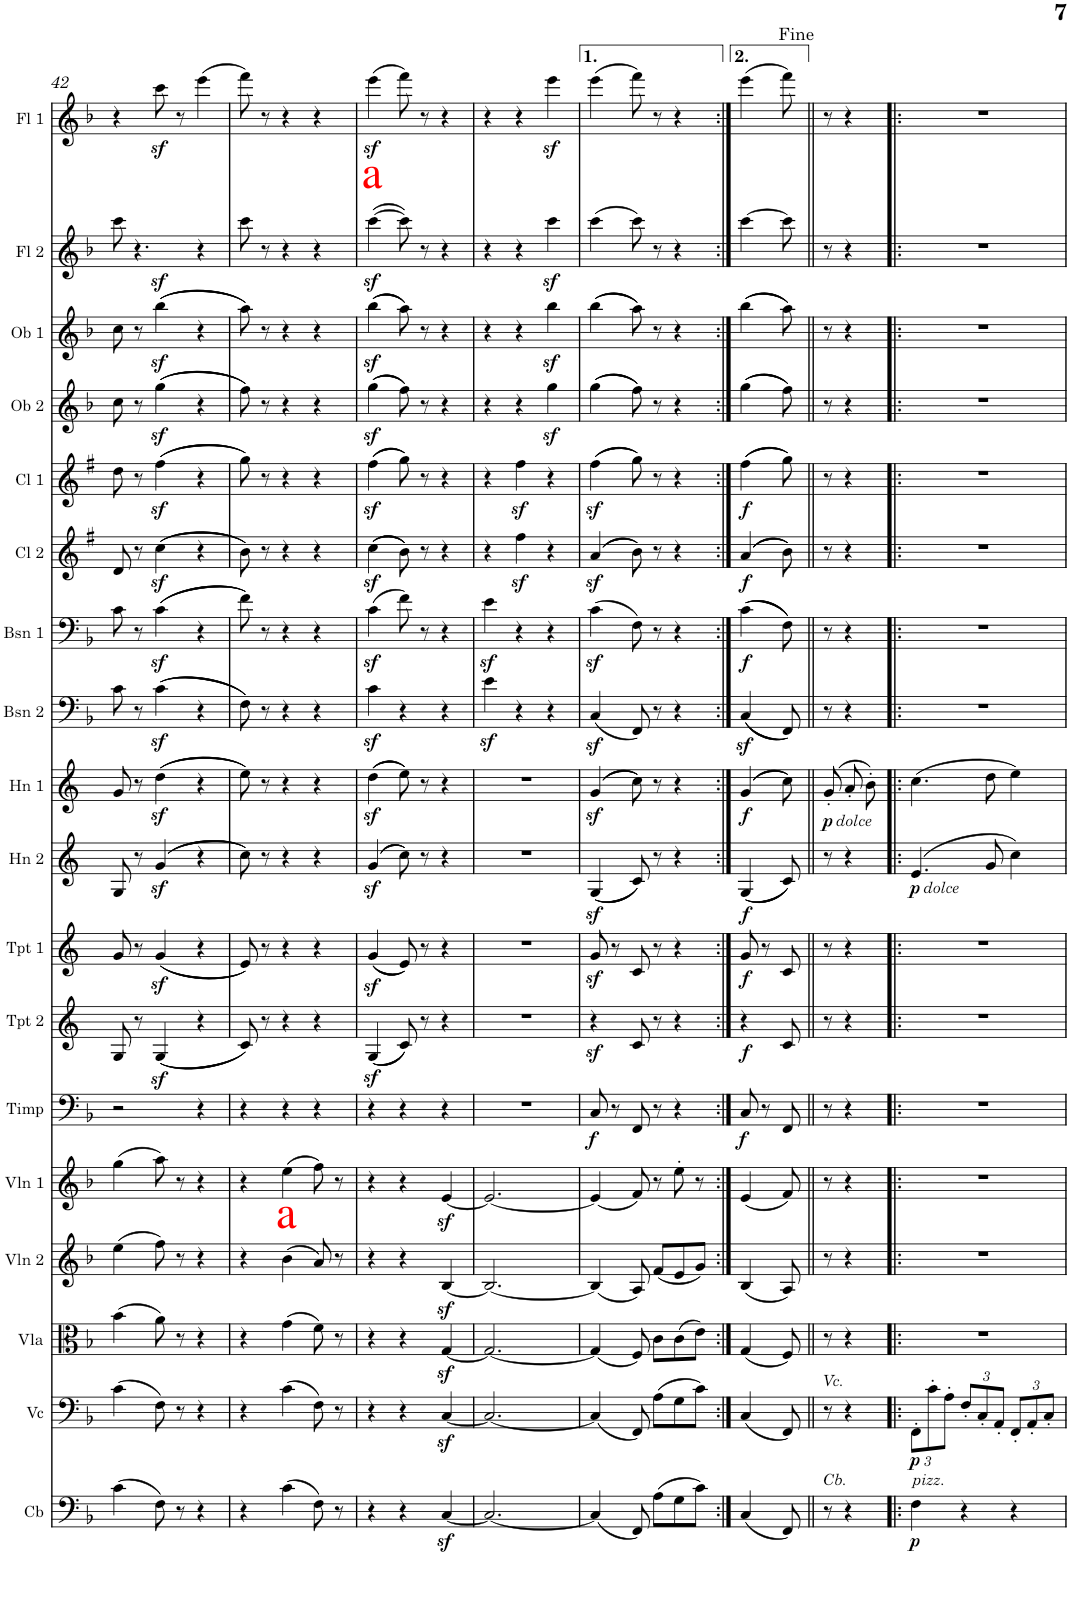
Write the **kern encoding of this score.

**kern	**dynam	**kern	**dynam	**kern	**kern	**kern	**text	**kern	**dynam	**kern	**dynam	**kern	**dynam	**kern	**dynam	**kern	**dynam	**kern	**kern	**dynam	**kern	**dynam	**kern	**dynam	**kern	**kern	**kern	**dynam	**kern	**text
*part18	*part18	*part17	*part17	*part16	*part15	*part14	*part14	*part13	*part13	*part12	*part12	*part11	*part11	*part10	*part10	*part9	*part9	*part8	*part7	*part7	*part6	*part6	*part5	*part5	*part4	*part3	*part2	*part2	*part1	*part1
*staff18	*staff18	*staff17	*staff17	*staff16	*staff15	*staff14	*staff14	*staff13	*staff13	*staff12	*staff12	*staff11	*staff11	*staff10	*staff10	*staff9	*staff9	*staff8	*staff7	*staff7	*staff6	*staff6	*staff5	*staff5	*staff4	*staff3	*staff2	*staff2	*staff1	*staff1
*I"Contrabass	*	*I"Violoncello	*	*I"Viola	*I"Violin 2	*I"Violin 1	*	*I"Timpani	*	*I"F Trumpet 2	*	*I"F Trumpet 1	*	*I"F Horn 2	*	*I"F Horn 1	*	*I"Bassoon 2	*I"Bassoon 1	*	*I"Bb Clarinet 2	*	*I"Bb Clarinet 1	*	*I"Oboe 2	*I"Oboe 1	*I"Flute 2	*	*I"Flute 1	*
*I'Cb	*	*I'Vc	*	*I'Vla	*I'Vln 2	*I'Vln 1	*	*I'Timp	*	*I'Tpt 2	*	*I'Tpt 1	*	*I'Hn 2	*	*I'Hn 1	*	*I'Bsn 2	*I'Bsn 1	*	*I'Cl 2	*	*I'Cl 1	*	*I'Ob 2	*I'Ob 1	*I'Fl 2	*	*I'Fl 1	*
!!LO:PB:g=z
*clefF4	*	*clefF4	*	*clefC3	*clefG2	*clefG2	*	*clefF4	*	*clefG2	*	*clefG2	*	*clefG2	*	*clefG2	*	*clefF4	*clefF4	*	*clefG2	*	*clefG2	*	*clefG2	*clefG2	*clefG2	*	*clefG2	*
*Trd7c12	*	*	*	*	*	*	*	*	*	*Trd-3c-5	*	*Trd-3c-5	*	*Trd4c7	*	*Trd4c7	*	*	*	*	*Trd1c2	*	*Trd1c2	*	*	*	*	*	*	*
*k[b-]	*	*k[b-]	*	*k[b-]	*k[b-]	*k[b-]	*	*k[b-]	*	*k[]	*	*k[]	*	*k[]	*	*k[]	*	*k[b-]	*k[b-]	*	*k[f#]	*	*k[f#]	*	*k[b-]	*k[b-]	*k[b-]	*	*k[b-]	*
*M3/4	*	*M3/4	*	*M3/4	*M3/4	*M3/4	*	*M3/4	*	*M3/4	*	*M3/4	*	*M3/4	*	*M3/4	*	*M3/4	*M3/4	*	*M3/4	*	*M3/4	*	*M3/4	*M3/4	*M3/4	*	*M3/4	*
=42	=42	=42	=42	=42	=42	=42	=42	=42	=42	=42	=42	=42	=42	=42	=42	=42	=42	=42	=42	=42	=42	=42	=42	=42	=42	=42	=42	=42	=42	=42
*	*	*	*	*	*	*	*	*	*	*	*	*	*	*	*	*	*	*	*	*	*	*	*	*	*	*	*^	*	*	*
(4c\	.	(4c\	.	(4b-\	(4ee\	(4gg\	.	2r	.	8G/	.	8g/	.	8G/	.	8g/	.	8c\	8c\	.	8d/	.	8dd\	.	8cc\	8cc\	8ccc\	4ryy	.	4r	.
.	.	.	.	.	.	.	.	.	.	8r	.	8r	.	8r	.	8r	.	8r	8r	.	8r	.	8r	.	8r	8r	4.r	.	.	.	.
!	!	!	!	!	!	!	!	!	!	!	!	!	!	!	!	!	!	!	!	!	!	!	!	!	!	!	!	!	!LO:DY:b	!	!
8F\)	.	8F\)	.	8a\)	8ff\)	8aa\)	.	.	.	((4Gz</	.	((4gz</	.	((4gz</	.	((4ddz<\	.	((4cz<\	((4cz<\	.	((4ccz<\	.	((4ff#z<\	.	((4ggz<\	((4bb-z<\	.	2ryy	sf	8cccz<\	.
8r	.	8r	.	8r	8r	8r	.	.	.	.	.	.	.	.	.	.	.	.	.	.	.	.	.	.	.	.	.	.	.	8r	.
4r	.	4r	.	4r	4r	4r	.	4r	.	4r	.	4r	.	4r	.	4r	.	4r	4r	.	4r	.	4r	.	4r	4r	4r	.	.	(4eee\	.
*	*	*	*	*	*	*	*	*	*	*	*	*	*	*	*	*	*	*	*	*	*	*	*	*	*	*	*v	*v	*	*	*
=43	=43	=43	=43	=43	=43	=43	=43	=43	=43	=43	=43	=43	=43	=43	=43	=43	=43	=43	=43	=43	=43	=43	=43	=43	=43	=43	=43	=43	=43	=43
4r	.	4r	.	4r	4r	4r	.	4r	.	8c/))	.	8e/))	.	8cc\))	.	8ee\))	.	8F\))	8f\))	.	8b\))	.	8gg\))	.	8ff\))	8aa\))	8ccc\	.	8fff\)	.
.	.	.	.	.	.	.	.	.	.	8r	.	8r	.	8r	.	8r	.	8r	8r	.	8r	.	8r	.	8r	8r	8r	.	8r	.
!	!	!	!	!	!	!	!LO:LY:b:color=#FF0000	!	!	!	!	!	!	!	!	!	!	!	!	!	!	!	!	!	!	!	!	!	!	!
(4c\	.	(4c\	.	(4g\	(4b-\	(4ee\	a	4r	.	4r	.	4r	.	4r	.	4r	.	4r	4r	.	4r	.	4r	.	4r	4r	4r	.	4r	.
8F\)	.	8F\)	.	8f\)	8a/)	8ff\)	.	4r	.	4r	.	4r	.	4r	.	4r	.	4r	4r	.	4r	.	4r	.	4r	4r	4r	.	4r	.
8r	.	8r	.	8r	8r	8r	.	.	.	.	.	.	.	.	.	.	.	.	.	.	.	.	.	.	.	.	.	.	.	.
=44	=44	=44	=44	=44	=44	=44	=44	=44	=44	=44	=44	=44	=44	=44	=44	=44	=44	=44	=44	=44	=44	=44	=44	=44	=44	=44	=44	=44	=44	=44
!	!	!	!	!	!	!	!	!	!	!	!	!	!	!	!	!	!	!	!	!	!	!	!	!	!	!	!	!	!	!LO:LY:b:color=#FF0000
4r	.	4r	.	4r	4r	4r	.	4r	.	((4Gz</	.	((4gz</	.	((4gz</	.	((4ddz<\	.	4cz<\	(4cz<\	.	((4ccz<\	.	((4ff#z<\	.	((4ggz<\	((4bb-z<\	([4cccz<\	.	(4eeez<\	a
4r	.	4r	.	4r	4r	4r	.	4r	.	8c/))	.	8e/))	.	8cc\))	.	8ee\))	.	4r	8f\)	.	8b\))	.	8gg\))	.	8ff\))	8aa\))	8ccc\])	.	8fff\)	.
.	.	.	.	.	.	.	.	.	.	8r	.	8r	.	8r	.	8r	.	.	8r	.	8r	.	8r	.	8r	8r	8r	.	8r	.
[4Cz</	.	[4Cz</	.	[4Gz</	[4B-z</	[4ez</	.	4r	.	4r	.	4r	.	4r	.	4r	.	4r	4r	.	4r	.	4r	.	4r	4r	4r	.	4r	.
=45	=45	=45	=45	=45	=45	=45	=45	=45	=45	=45	=45	=45	=45	=45	=45	=45	=45	=45	=45	=45	=45	=45	=45	=45	=45	=45	=45	=45	=45	=45
2.C/_	.	2.C/_	.	2.G/_	2.B-/_	2.e/_	.	2.r	.	2.r	.	2.r	.	2.r	.	2.r	.	4ez<\	4ez<\	.	4r	.	4r	.	4r	4r	4r	.	4r	.
.	.	.	.	.	.	.	.	.	.	.	.	.	.	.	.	.	.	4r	4r	.	4ff#z<\	.	4ff#z<\	.	4r	4r	4r	.	4r	.
.	.	.	.	.	.	.	.	.	.	.	.	.	.	.	.	.	.	4r	4r	.	4r	.	4r	.	4ggz<\	4bb-z<\	4cccz<\	.	4eeez<\	.
=46	=46	=46	=46	=46	=46	=46	=46	=46	=46	=46	=46	=46	=46	=46	=46	=46	=46	=46	=46	=46	=46	=46	=46	=46	=46	=46	=46	=46	=46	=46
!	!	!	!	!	!	!	!	!	!LO:DY:b	!	!LO:DY:b	!	!	!	!	!	!	!	!	!	!	!	!	!	!	!	!	!	!	!
(4C/]	.	(4C/]	.	(4G/]	(4B-/]	(4e/]	.	8C/	f	4r	sf	8gz</	.	((4Gz</	.	((4gz</	.	(4Cz</	(4cz<\	.	((4az</	.	((4ff#z<\	.	((4gg\	((4bb-\	(4ccc\	.	(4eee\	.
.	.	.	.	.	.	.	.	8r	.	.	.	8r	.	.	.	.	.	.	.	.	.	.	.	.	.	.	.	.	.	.
8FF/)	.	8FF/)	.	8F/)	8A/)	8f/)	.	8FF/	.	8c/	.	8c/	.	8c/))	.	8cc\))	.	8FF/)	8F\)	.	8b\))	.	8gg\))	.	8ff\))	8aa\))	8ccc\)	.	8fff\)	.
(8A\L	.	(8A\L	.	8c\L	(8f/L	8r	.	8r	.	8r	.	8r	.	8r	.	8r	.	8r	8r	.	8r	.	8r	.	8r	8r	8r	.	8r	.
8G\	.	8G\	.	(8c\	8e/	8ee'\	.	4r	.	4r	.	4r	.	4r	.	4r	.	4r	4r	.	4r	.	4r	.	4r	4r	4r	.	4r	.
8c\J)	.	8c\J)	.	8e\J)	8g/J)	8r	.	.	.	.	.	.	.	.	.	.	.	.	.	.	.	.	.	.	.	.	.	.	.	.
=47:|!	=47:|!	=47:|!	=47:|!	=47:|!	=47:|!	=47:|!	=47:|!	=47:|!	=47:|!	=47:|!	=47:|!	=47:|!	=47:|!	=47:|!	=47:|!	=47:|!	=47:|!	=47:|!	=47:|!	=47:|!	=47:|!	=47:|!	=47:|!	=47:|!	=47:|!	=47:|!	=47:|!	=47:|!	=47:|!	=47:|!
!	!	!	!	!	!	!	!	!	!LO:DY:b	!	!LO:DY:b	!	!LO:DY:b	!	!LO:DY:b	!	!LO:DY:b	!	!	!LO:DY:b	!	!LO:DY:b	!	!LO:DY:b	!	!	!	!	!	!
(4C/	.	(4C/	.	(4G/	(4B-/	(4e/	.	8C/	f	4r	f	8g/	f	((4G/	f	((4g/	f	((4Cz</	((4c\	f	((4a/	f	((4ff#\	f	((4gg\	((4bb-\	[4ccc\	.	(4eee\	.
.	.	.	.	.	.	.	.	8r	.	.	.	8r	.	.	.	.	.	.	.	.	.	.	.	.	.	.	.	.	.	.
8FF/)	.	8FF/)	.	8F/)	8A/)	8f/)	.	8FF/	.	8c/	.	8c/	.	8c/))	.	8cc\))	.	8FF/))	8F\))	.	8b\))	.	8gg\))	.	8ff\))	8aa\))	8ccc\]	.	8fff\)	.
=48||	=48||	=48||	=48||	=48||	=48||	=48||	=48||	=48||	=48||	=48||	=48||	=48||	=48||	=48||	=48||	=48||	=48||	=48||	=48||	=48||	=48||	=48||	=48||	=48||	=48||	=48||	=48||	=48||	=48||	=48||
!	!	!	!	!	!	!	!	!	!	!	!	!	!	!	!	!LO:TX:b:i:t=dolce	!	!	!	!	!	!	!	!	!	!	!	!	!	!
!	!	!LO:TX:a:i:t=Vc.	!	!	!	!	!	!	!	!	!	!	!	!	!	!	!	!	!	!	!	!	!	!	!	!	!	!	!	!
!LO:TX:a:i:t=Cb.	!	!	!	!	!	!	!	!	!	!	!	!	!	!	!	!	!	!	!	!	!	!	!	!	!	!	!	!	!	!
!	!	!	!	!	!	!	!	!	!	!	!	!	!	!	!	!	!LO:DY:b	!	!	!	!	!	!	!	!	!	!	!	!	!
8r	.	8r	.	8r	8r	8r	.	8r	.	8r	.	8r	.	8r	.	(8g'/L	p	8r	8r	.	8r	.	8r	.	8r	8r	8r	.	8r	.
4r	.	4r	.	4r	4r	4r	.	4r	.	4r	.	4r	.	4r	.	8a'/J	.	4r	4r	.	4r	.	4r	.	4r	4r	4r	.	4r	.
.	.	.	.	.	.	.	.	.	.	.	.	.	.	.	.	8b'\)	.	.	.	.	.	.	.	.	.	.	.	.	.	.
=49!|:	=49!|:	=49!|:	=49!|:	=49!|:	=49!|:	=49!|:	=49!|:	=49!|:	=49!|:	=49!|:	=49!|:	=49!|:	=49!|:	=49!|:	=49!|:	=49!|:	=49!|:	=49!|:	=49!|:	=49!|:	=49!|:	=49!|:	=49!|:	=49!|:	=49!|:	=49!|:	=49!|:	=49!|:	=49!|:	=49!|:
*	*	*Xbrackettup	*	*	*	*	*	*	*	*	*	*	*	*	*	*	*	*	*	*	*	*	*	*	*	*	*	*	*	*
!	!	!	!	!	!	!	!	!	!	!	!	!	!	!LO:TX:b:i:t=dolce	!	!	!	!	!	!	!	!	!	!	!	!	!	!	!	!
!LO:TX:a:i:t=pizz.	!	!	!	!	!	!	!	!	!	!	!	!	!	!	!	!	!	!	!	!	!	!	!	!	!	!	!	!	!	!
!	!LO:DY:b	!	!LO:DY:b	!	!	!	!	!	!	!	!	!	!	!	!LO:DY:b	!	!	!	!	!	!	!	!	!	!	!	!	!	!	!
4F\	p	12FF'\L	p	2.r	2.r	2.r	.	2.r	.	2.r	.	2.r	.	(4.e/	p	(4.cc\	.	2.r	2.r	.	2.r	.	2.r	.	2.r	2.r	2.r	.	2.r	.
.	.	12c'\	.	.	.	.	.	.	.	.	.	.	.	.	.	.	.	.	.	.	.	.	.	.	.	.	.	.	.	.
.	.	12A'\J	.	.	.	.	.	.	.	.	.	.	.	.	.	.	.	.	.	.	.	.	.	.	.	.	.	.	.	.
4r	.	12F'/L	.	.	.	.	.	.	.	.	.	.	.	.	.	.	.	.	.	.	.	.	.	.	.	.	.	.	.	.
.	.	12C'/	.	.	.	.	.	.	.	.	.	.	.	.	.	.	.	.	.	.	.	.	.	.	.	.	.	.	.	.
.	.	.	.	.	.	.	.	.	.	.	.	.	.	8g/	.	8dd\	.	.	.	.	.	.	.	.	.	.	.	.	.	.
.	.	12AA'/J	.	.	.	.	.	.	.	.	.	.	.	.	.	.	.	.	.	.	.	.	.	.	.	.	.	.	.	.
4r	.	12FF'/L	.	.	.	.	.	.	.	.	.	.	.	4cc\)	.	4ee\)	.	.	.	.	.	.	.	.	.	.	.	.	.	.
.	.	12AA'/	.	.	.	.	.	.	.	.	.	.	.	.	.	.	.	.	.	.	.	.	.	.	.	.	.	.	.	.
.	.	12C'/J	.	.	.	.	.	.	.	.	.	.	.	.	.	.	.	.	.	.	.	.	.	.	.	.	.	.	.	.
=	=	=	=	=	=	=	=	=	=	=	=	=	=	=	=	=	=	=	=	=	=	=	=	=	=	=	=	=	=	=
*-	*-	*-	*-	*-	*-	*-	*-	*-	*-	*-	*-	*-	*-	*-	*-	*-	*-	*-	*-	*-	*-	*-	*-	*-	*-	*-	*-	*-	*-	*-
